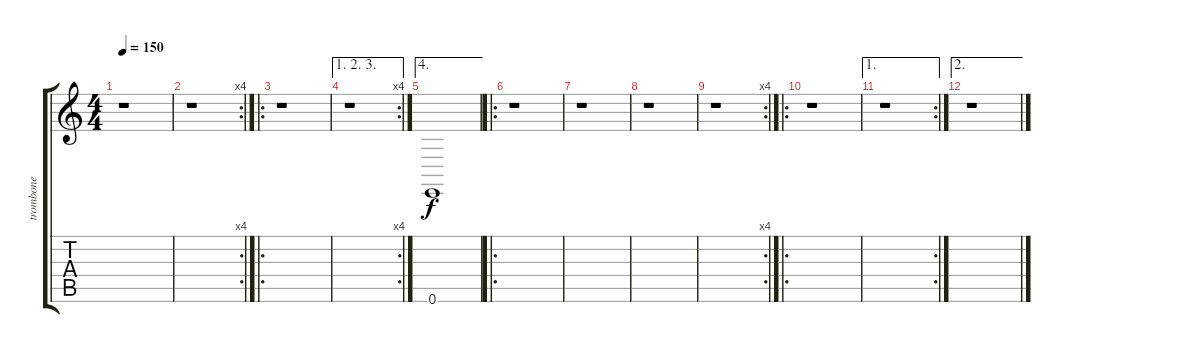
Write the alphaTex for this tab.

\track ("trombone" "trombone") {instrument trombone}
\staff {score tabs}
\tuning (E4 B3 G3 D3 A2 E2) {hide}
\ts (4 4)
\tempo 150
\clef g2
\ks c
r.1{dy f} |
\rc 4
r.1 |
\ro
r.1 |
\ae (1 2 3)
\rc 4
r.1 |
\ae 4
0.6.1 |
\ro
r.1 |
r.1 |
r.1 |
\rc 4
r.1 |
\ro
r.1 |
\ae 1
\rc 2
r.1 |
\ae 2
r.1
